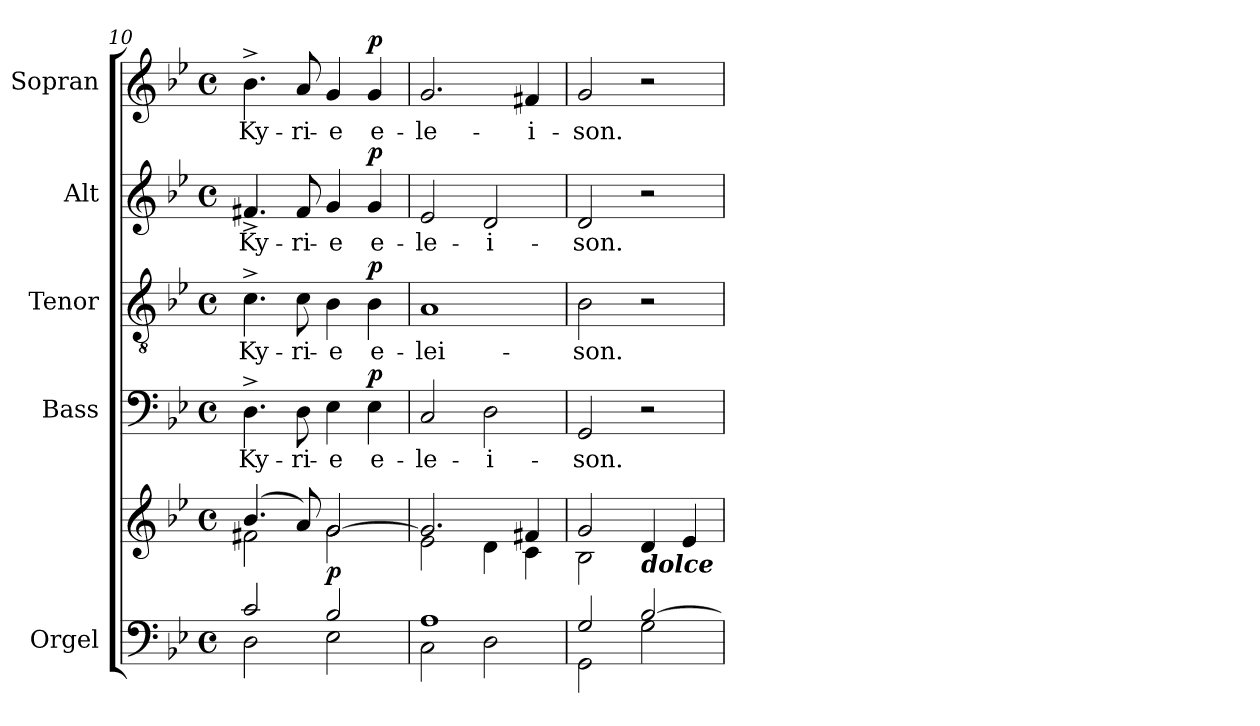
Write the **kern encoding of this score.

**kern	**kern	**dynam	**kern	**text	**dynam	**kern	**text	**dynam	**kern	**text	**dynam	**kern	**text	**dynam
*part5	*part5	*part5	*part4	*part4	*part4	*part3	*part3	*part3	*part2	*part2	*part2	*part1	*part1	*part1
*staff6	*staff5	*staff5/6	*staff4	*staff4	*staff4	*staff3	*staff3	*staff3	*staff2	*staff2	*staff2	*staff1	*staff1	*staff1
*I"Orgel	*	*	*I"Bass	*	*	*I"Tenor	*	*	*I"Alt	*	*	*I"Sopran	*	*
*I'Org.	*	*	*I'B.	*	*	*I'T.	*	*	*I'A.	*	*	*I'S.	*	*
*clefF4	*clefG2	*	*clefF4	*	*	*clefGv2	*	*	*clefG2	*	*	*clefG2	*	*
*k[b-e-]	*k[b-e-]	*	*k[b-e-]	*	*	*k[b-e-]	*	*	*k[b-e-]	*	*	*k[b-e-]	*	*
*B-:	*B-:	*	*B-:	*	*	*B-:	*	*	*B-:	*	*	*B-:	*	*
*M4/4	*M4/4	*	*M4/4	*	*	*M4/4	*	*	*M4/4	*	*	*M4/4	*	*
*met(c)	*met(c)	*	*met(c)	*	*	*met(c)	*	*	*met(c)	*	*	*met(c)	*	*
=10	=10	=10	=10	=10	=10	=10	=10	=10	=10	=10	=10	=10	=10	=10
*^	*^	*	*	*	*	*	*	*	*	*	*	*	*	*
!	!	!	!	!	!	!LO:LY:b	!	!	!LO:LY:b	!	!	!LO:LY:b	!	!	!LO:LY:b	!
2c/	2D\	(4.b-/	2f#X\	.	4.D^>\	Ky-	.	4.c^>\	Ky-	.	4.f#X^>/	Ky-	.	4.b-^>\	Ky-	.
!	!	!	!	!	!	!LO:LY:b	!	!	!LO:LY:b	!	!	!LO:LY:b	!	!	!LO:LY:b	!
.	.	8a/)	.	.	8D\	-ri-	.	8c\	-ri-	.	8f#/	-ri-	.	8a/	-ri-	.
!	!	!	!	!LO:DY:b	!	!LO:LY:b	!	!	!LO:LY:b	!	!	!LO:LY:b	!	!	!LO:LY:b	!
2B-/	2E-\	[>2g/	2g\	p	4E-\	-e	.	4B-\	-e	.	4g/	-e	.	4g/	-e	.
!	!	!	!	!	!	!LO:LY:b	!LO:DY:a	!	!LO:LY:b	!LO:DY:a	!	!LO:LY:b	!LO:DY:a	!	!LO:LY:b	!LO:DY:a
.	.	.	.	.	4E-\	e-	p	4B-\	e-	p	4g/	e-	p	4g/	e-	p
=11	=11	=11	=11	=11	=11	=11	=11	=11	=11	=11	=11	=11	=11	=11	=11	=11
!	!	!	!	!	!	!LO:LY:b	!	!	!LO:LY:b	!	!	!LO:LY:b	!	!	!LO:LY:b	!
1A	2C\	2.g/]	2e-\	.	2C/	-le-	.	1A	-lei-	.	2e-/	-le-	.	2.g/	-le-	.
!	!	!	!	!	!	!LO:LY:b	!	!	!	!	!	!LO:LY:b	!	!	!	!
.	2D\	.	4d\	.	2D\	-i-	.	.	.	.	2d/	-i-	.	.	.	.
!	!	!	!	!	!	!	!	!	!	!	!	!	!	!	!LO:LY:b	!
.	.	4f#X/	4c\	.	.	.	.	.	.	.	.	.	.	4f#X/	-i-	.
=12	=12	=12	=12	=12	=12	=12	=12	=12	=12	=12	=12	=12	=12	=12	=12	=12
!	!	!	!	!	!	!LO:LY:b	!	!	!LO:LY:b	!	!	!LO:LY:b	!	!	!LO:LY:b	!
2G/	2GG\	2g/	2B-\	.	2GG/	-son.	.	2B-\	-son.	.	2d/	-son.	.	2g/	-son.	.
!	!	!LO:TX:b:Bi:t=dolce	!	!	!	!	!	!	!	!	!	!	!	!	!	!
[>2B-/	2G\	4d/	2ryy	.	2r	.	.	2r	.	.	2r	.	.	2r	.	.
.	.	4e-/	.	.	.	.	.	.	.	.	.	.	.	.	.	.
*v	*v	*	*	*	*	*	*	*	*	*	*	*	*	*	*	*
*	*v	*v	*	*	*	*	*	*	*	*	*	*	*	*	*
=	=	=	=	=	=	=	=	=	=	=	=	=	=	=
*-	*-	*-	*-	*-	*-	*-	*-	*-	*-	*-	*-	*-	*-	*-
